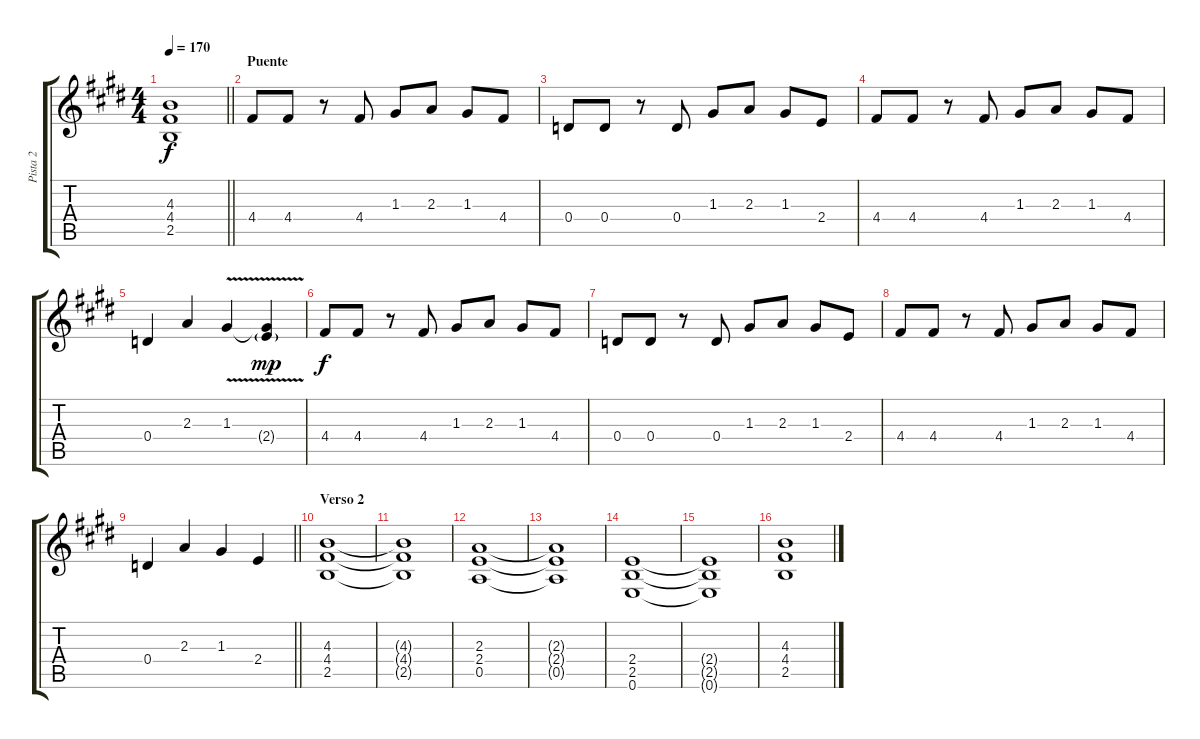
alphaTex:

\track ("Pista 2" "Pista 2") {instrument distortionguitar}
\staff {score tabs}
\tuning (E4 B3 G3 D3 A2 E2) {hide}
\ts (4 4)
\tempo 170
\clef g2
\barLineRight lightlight
\ks e
(4.3{t} 4.4{t} 2.5{t}).1{dy f} |
\section ("" "Puente")
4.4.8{volume 16} 4.4.8 r.8 4.4.8 1.3.8 2.3.8 1.3.8 4.4.8 |
0.4.8 0.4.8 r.8 0.4.8 1.3.8 2.3.8 1.3.8 2.4.8 |
4.4.8 4.4.8 r.8 4.4.8 1.3.8 2.3.8 1.3.8 4.4.8 |
0.4.4 2.3.4 1.3{v}.4 (1.3{t} 2.4{g}).4{dy mp} |
4.4.8{dy f} 4.4.8 r.8 4.4.8 1.3.8 2.3.8 1.3.8 4.4.8 |
0.4.8 0.4.8 r.8 0.4.8 1.3.8 2.3.8 1.3.8 2.4.8 |
4.4.8 4.4.8 r.8 4.4.8 1.3.8 2.3.8 1.3.8 4.4.8 |
\barLineRight lightlight
0.4.4 2.3.4 1.3.4 2.4.4 |
\section ("" "Verso 2")
(4.3 4.4 2.5).1{volume 13} |
(4.3{t} 4.4{t} 2.5{t}).1 |
(2.3 2.4 0.5).1 |
(2.3{t} 2.4{t} 0.5{t}).1 |
(2.4 2.5 0.6).1 |
(2.4{t} 2.5{t} 0.6{t}).1 |
(4.3 4.4 2.5).1
